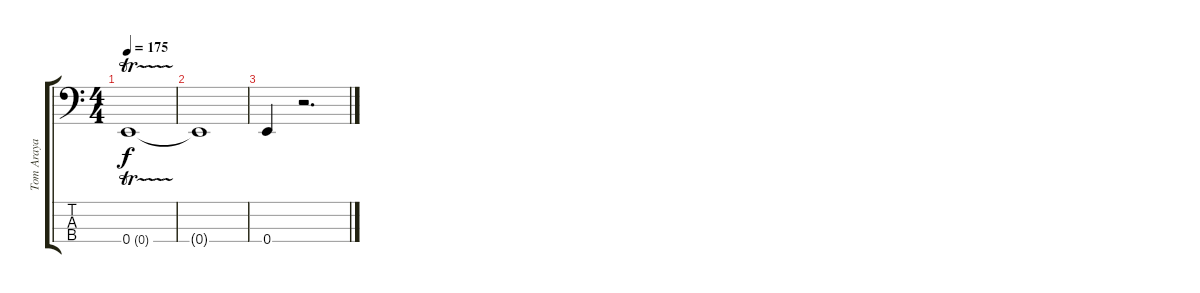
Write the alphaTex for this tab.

\track ("Tom Araya" "Tom Araya") {instrument electricbassfinger}
\staff {score tabs}
\tuning (G2 D2 A1 E1) {hide}
\ts (4 4)
\tempo 175
\clef f4
\ks c
0.4{tr (0 16)}.1{dy f} |
0.4{t}.1 |
0.4.4 r.2{d}
